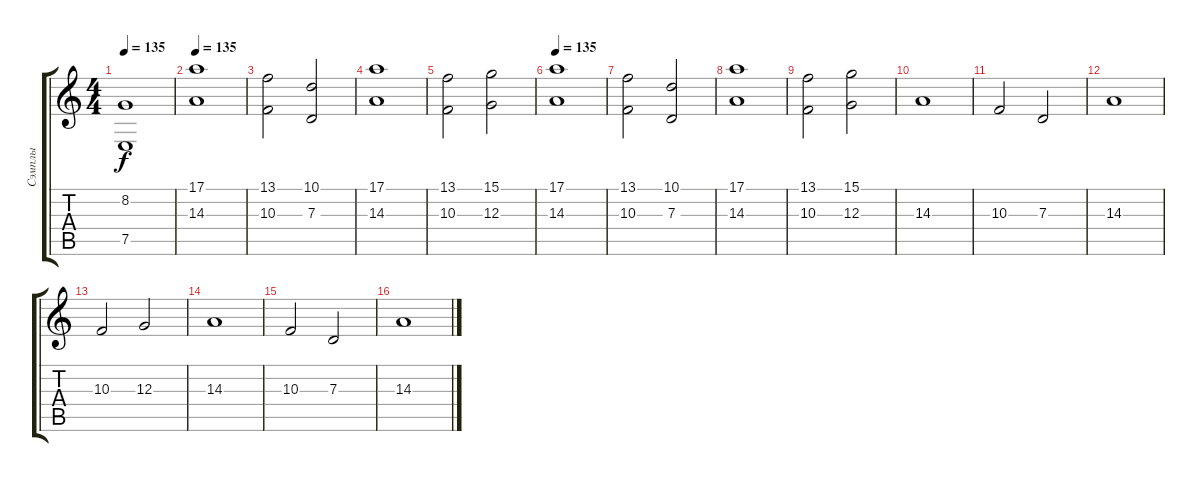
\track ("Сэмплы" "Сэмплы") {solo instrument fx7echoes}
\staff {score tabs}
\tuning (E4 B3 G3 D3 A2 E2) {hide}
\ts (4 4)
\tempo 135
\clef g2
\ks c
(8.2 7.5).1{dy f} |
\tempo 135
(17.1 14.3).1 |
(13.1 10.3).2 (10.1 7.3).2 |
(17.1 14.3).1 |
(13.1 10.3).2 (15.1 12.3).2 |
\tempo 135
(17.1 14.3).1 |
(13.1 10.3).2 (10.1 7.3).2 |
(17.1 14.3).1 |
(13.1 10.3).2 (15.1 12.3).2 |
14.3.1 |
10.3.2 7.3.2 |
14.3.1 |
10.3.2 12.3.2 |
14.3.1 |
10.3.2 7.3.2 |
14.3.1
